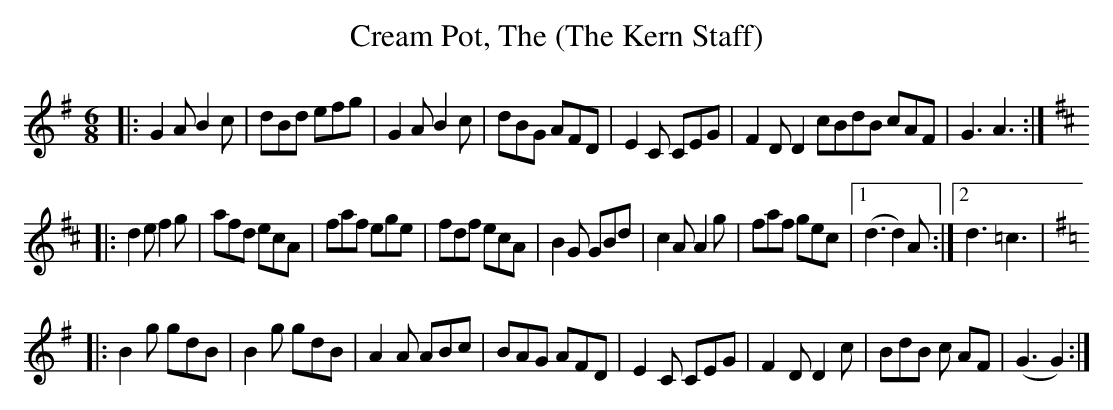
X:1
T:Cream Pot, The (The Kern Staff)
M:6/8
L:1/8
K:G
|: G2 A B2 c | dBd efg | G2 A B2 c | dBG AFD |\
E2 C CEG | F2 D D2 cBdB cAF | G3 A3 :|
K:D
|:d2 e f2 g | afd ecA | faf ege | fdf ecA |\
B2 G GBd | c2 A A2 g | faf gec |1 (d3 d2) A :|2 d3 =c3 |
K:G
|: B2 g gdB | B2 g gdB | A2 A ABc | BAG AFD |\
E2 C CEG | F2 D D2 c | BdB c AF | (G3 G2) :|
